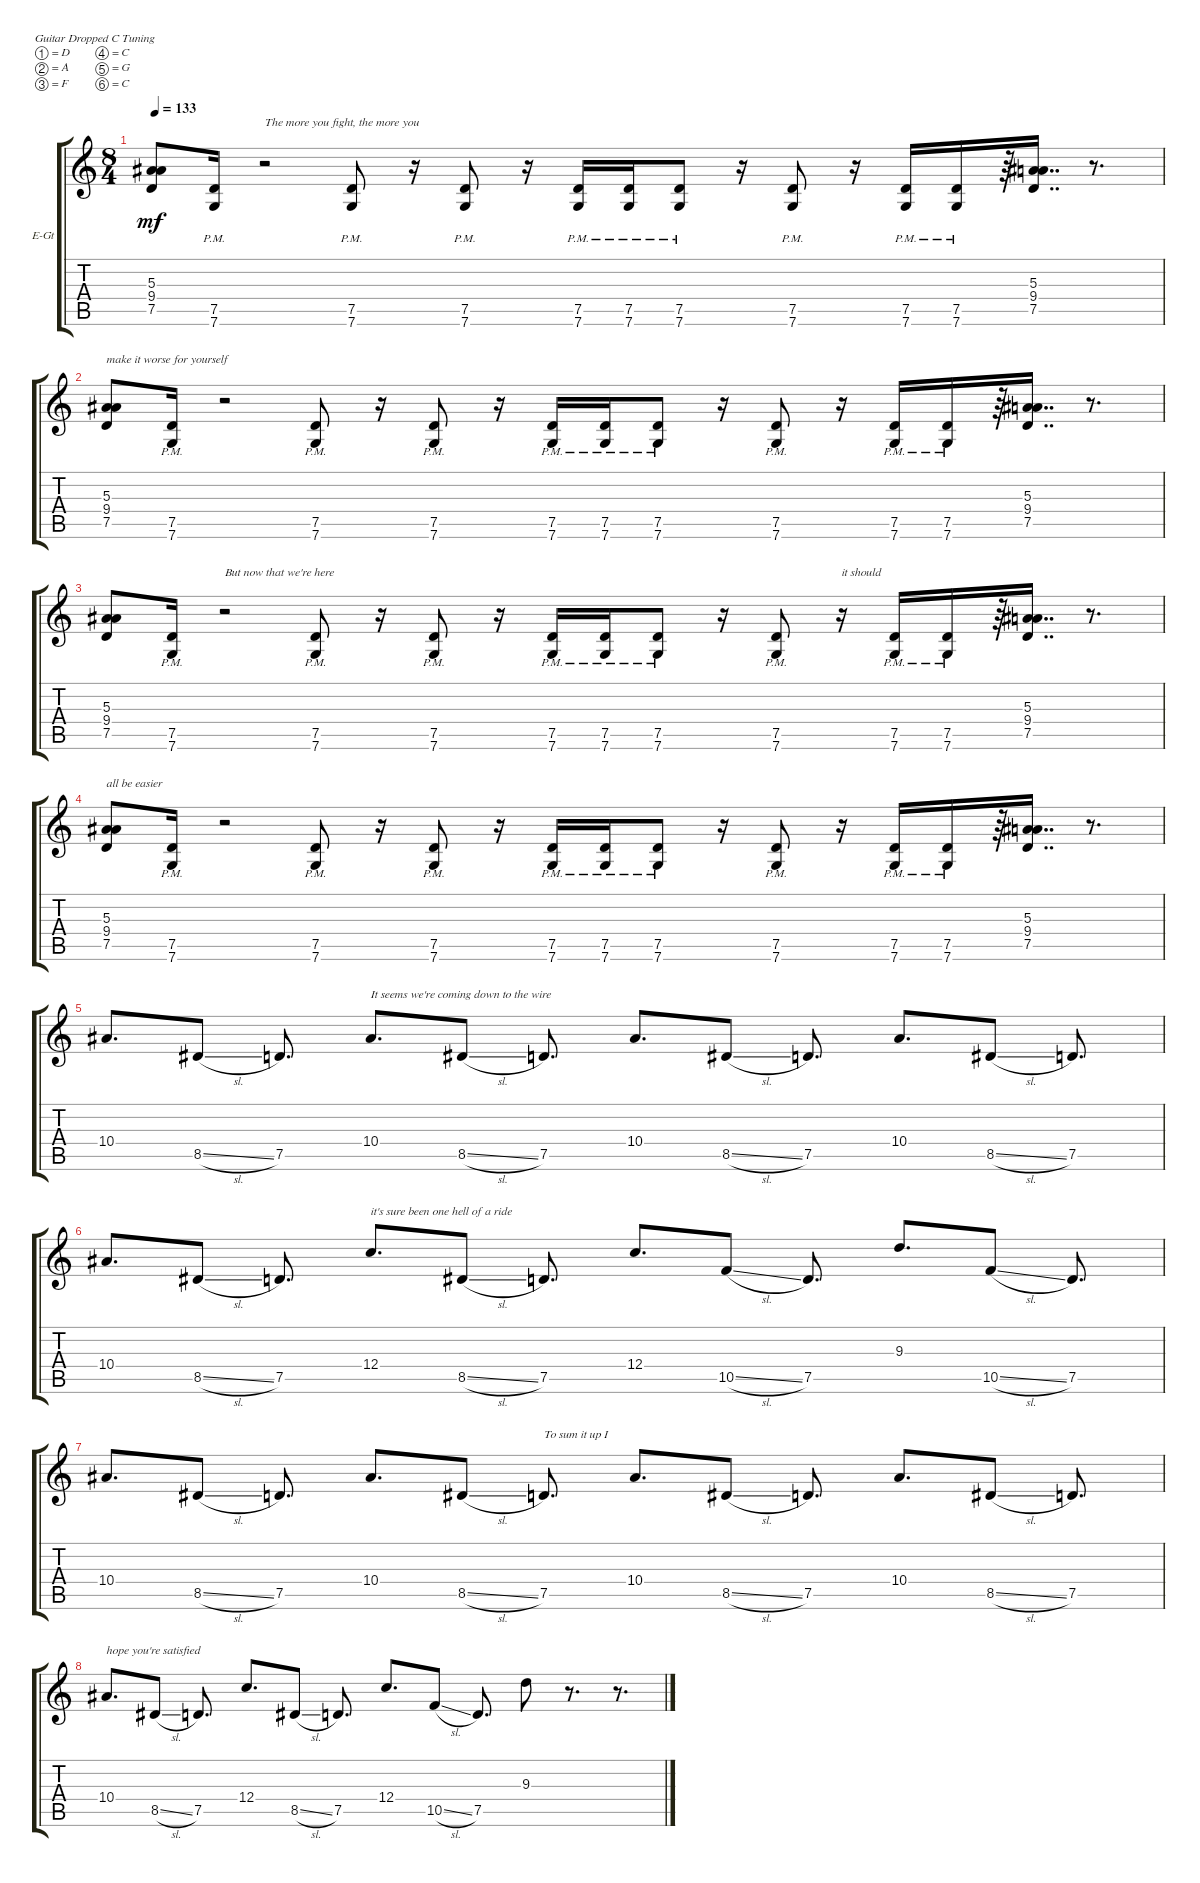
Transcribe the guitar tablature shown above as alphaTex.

\defaultSystemsLayout 4
\bracketExtendMode groupsimilarinstruments
\firstSystemTrackNameOrientation horizontal
\otherSystemsTrackNameOrientation horizontal
\track ("Gajic" "E-Gt") {instrument distortionguitar}
\staff {score tabs}
\tuning (D4 A3 F3 C3 G2 C2)
\ts (8 4)
\tempo 133
\clef g2
\ks c
(9.4 5.3 7.5).8{dy mf} (7.6{pm} 7.5{pm}).16 r.2{txt "The more you fight, the more you"} (7.6{pm} 7.5{pm}).8 r.16 (7.6{pm} 7.5{pm}).8 r.16 (7.6{pm} 7.5{pm}).16 (7.6{pm} 7.5{pm}).16 (7.6{pm} 7.5{pm}).8 r.16 (7.6{pm} 7.5{pm}).8 r.16 (7.6{pm} 7.5{pm}).16 (7.6{pm} 7.5{pm}).16 r.64 (9.4 5.3 7.5).16{dd} r.8{d} |
(9.4 5.3 7.5).8{txt "make it worse for yourself"} (7.6{pm} 7.5{pm}).16 r.2 (7.6{pm} 7.5{pm}).8 r.16 (7.6{pm} 7.5{pm}).8 r.16 (7.6{pm} 7.5{pm}).16 (7.6{pm} 7.5{pm}).16 (7.6{pm} 7.5{pm}).8 r.16 (7.6{pm} 7.5{pm}).8 r.16 (7.6{pm} 7.5{pm}).16 (7.6{pm} 7.5{pm}).16 r.64 (9.4 5.3 7.5).16{dd} r.8{d} |
(9.4 5.3 7.5).8 (7.6{pm} 7.5{pm}).16 r.2{txt "But now that we're here"} (7.6{pm} 7.5{pm}).8 r.16 (7.6{pm} 7.5{pm}).8 r.16 (7.6{pm} 7.5{pm}).16 (7.6{pm} 7.5{pm}).16 (7.6{pm} 7.5{pm}).8 r.16 (7.6{pm} 7.5{pm}).8 r.16{txt "it should"} (7.6{pm} 7.5{pm}).16 (7.6{pm} 7.5{pm}).16 r.64 (9.4 5.3 7.5).16{dd} r.8{d} |
(9.4 5.3 7.5).8{txt "all be easier"} (7.6{pm} 7.5{pm}).16 r.2 (7.6{pm} 7.5{pm}).8 r.16 (7.6{pm} 7.5{pm}).8 r.16 (7.6{pm} 7.5{pm}).16 (7.6{pm} 7.5{pm}).16 (7.6{pm} 7.5{pm}).8 r.16 (7.6{pm} 7.5{pm}).8 r.16 (7.6{pm} 7.5{pm}).16 (7.6{pm} 7.5{pm}).16 r.64 (9.4 5.3 7.5).16{dd} r.8{d} |
10.4.8{d} 8.5{sl}.8 7.5.8{d} 10.4.8{d txt "It seems we're coming down to the wire"} 8.5{sl}.8 7.5.8{d} 10.4.8{d} 8.5{sl}.8 7.5.8{d} 10.4.8{d} 8.5{sl}.8 7.5.8{d} |
10.4.8{d} 8.5{sl}.8 7.5.8{d} 12.4.8{d txt "it's sure been one hell of a ride"} 8.5{sl}.8 7.5.8{d} 12.4.8{d} 10.5{sl}.8 7.5.8{d} 9.3.8{d} 10.5{sl}.8 7.5.8{d} |
10.4.8{d} 8.5{sl}.8 7.5.8{d} 10.4.8{d} 8.5{sl}.8 7.5.8{d txt "To sum it up I"} 10.4.8{d} 8.5{sl}.8 7.5.8{d} 10.4.8{d} 8.5{sl}.8 7.5.8{d} |
10.4.8{d txt "hope you're satisfied"} 8.5{sl}.8 7.5.8{d} 12.4.8{d} 8.5{sl}.8 7.5.8{d} 12.4.8{d} 10.5{sl}.8 7.5.8{d} 9.3.8 r.8{d} r.8{d}
